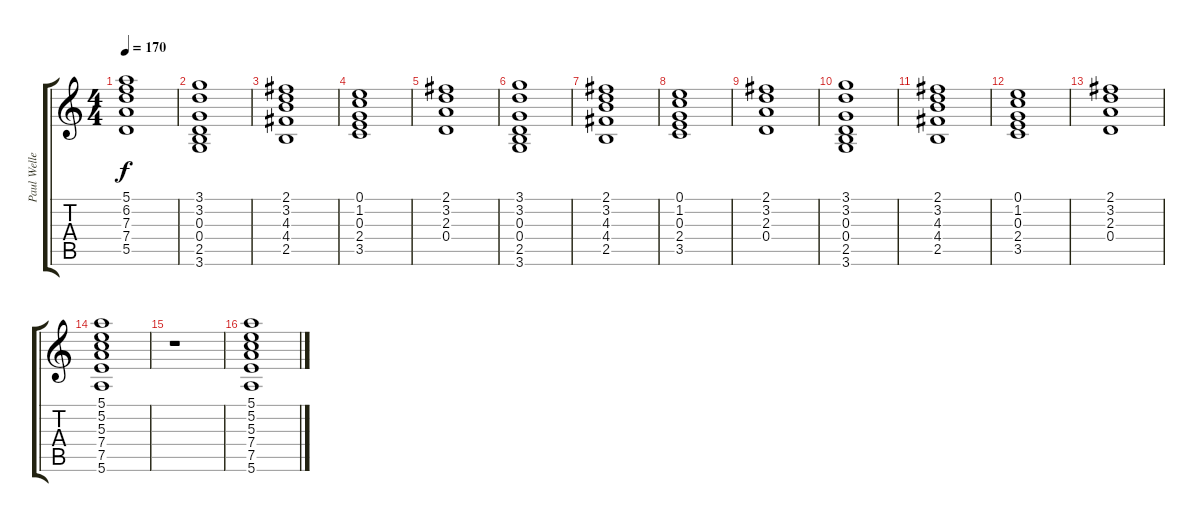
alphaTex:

\track ("Paul Weller Rhythm  " "Paul Welle") {instrument electricguitarclean}
\staff {score tabs}
\tuning (E4 B3 G3 D3 A2 E2) {hide}
\ts (4 4)
\tempo 170
\clef g2
\ks c
(5.1 6.2 7.3 7.4 5.5).1{dy f} |
(3.1 3.2 0.3 0.4 2.5 3.6).1 |
(2.1 3.2 4.3 4.4 2.5).1 |
(0.1 1.2 0.3 2.4 3.5).1 |
(2.1 3.2 2.3 0.4).1 |
(3.1 3.2 0.3 0.4 2.5 3.6).1 |
(2.1 3.2 4.3 4.4 2.5).1 |
(0.1 1.2 0.3 2.4 3.5).1 |
(2.1 3.2 2.3 0.4).1 |
(3.1 3.2 0.3 0.4 2.5 3.6).1 |
(2.1 3.2 4.3 4.4 2.5).1 |
(0.1 1.2 0.3 2.4 3.5).1 |
(2.1 3.2 2.3 0.4).1 |
(5.1 5.2 5.3 7.4 7.5 5.6).1 |
r.1 |
(5.1 5.2 5.3 7.4 7.5 5.6).1
